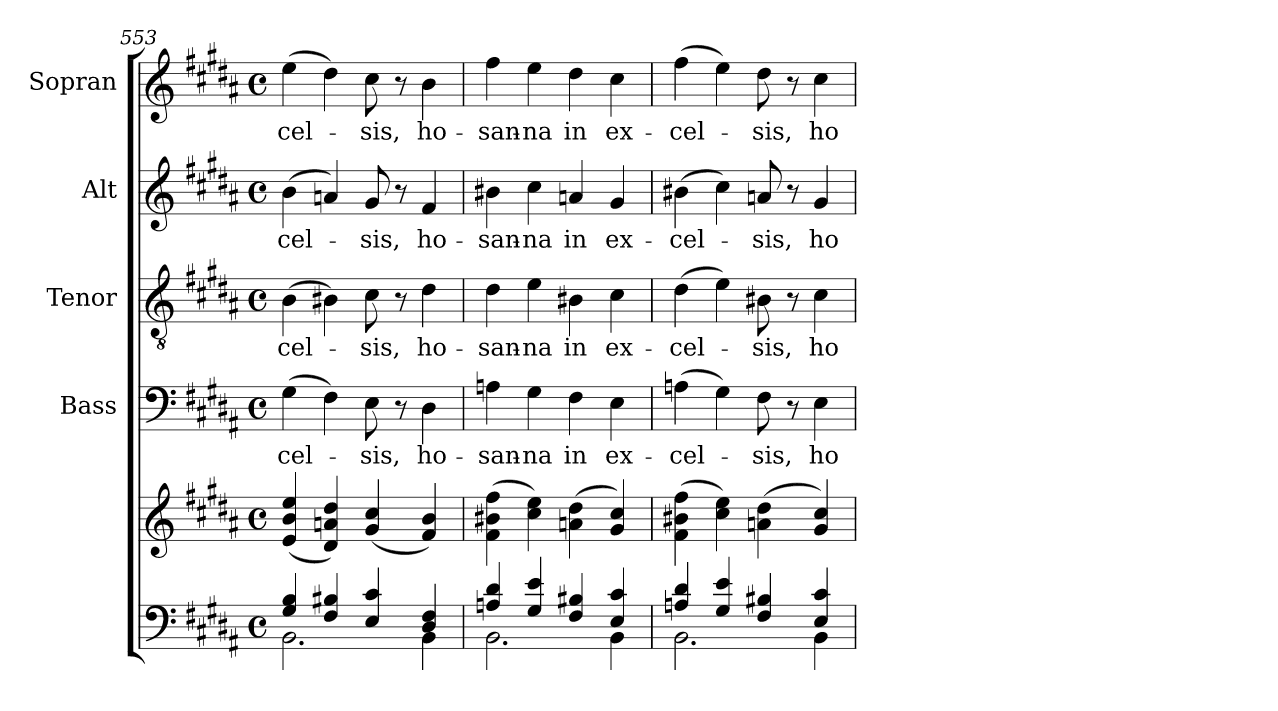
**kern	**kern	**kern	**text	**kern	**text	**kern	**text	**kern	**text
*part5	*part5	*part4	*part4	*part3	*part3	*part2	*part2	*part1	*part1
*staff6	*staff5	*staff4	*staff4	*staff3	*staff3	*staff2	*staff2	*staff1	*staff1
*	*	*I"Bass	*	*I"Tenor	*	*I"Alt	*	*I"Sopran	*
*	*	*I'B.	*	*I'T.	*	*I'A.	*	*I'S.	*
*clefF4	*clefG2	*clefF4	*	*clefGv2	*	*clefG2	*	*clefG2	*
*k[f#c#g#d#a#]	*k[f#c#g#d#a#]	*k[f#c#g#d#a#]	*	*k[f#c#g#d#a#]	*	*k[f#c#g#d#a#]	*	*k[f#c#g#d#a#]	*
*B:	*B:	*B:	*	*B:	*	*B:	*	*B:	*
*M4/4	*M4/4	*M4/4	*	*M4/4	*	*M4/4	*	*M4/4	*
*met(c)	*met(c)	*met(c)	*	*met(c)	*	*met(c)	*	*met(c)	*
=553	=553	=553	=553	=553	=553	=553	=553	=553	=553
*^	*	*	*	*	*	*	*	*	*
!	!	!	!	!LO:LY:b	!	!LO:LY:b	!	!LO:LY:b	!	!LO:LY:b
4G#/ 4B/	2.BB\	(4e/ 4b/ 4ee/	(>4G#\	-cel-	(>4B\	-cel-	(>4b\	-cel-	(>4ee\	-cel-
4F#/ 4B#X/	.	4d#/ 4an/ 4dd#/)	4F#\)	.	4B#X\)	.	4an/)	.	4dd#\)	.
!	!	!	!	!LO:LY:b	!	!LO:LY:b	!	!LO:LY:b	!	!LO:LY:b
4E/ 4c#/	.	(4g#/ 4cc#/	8E\	-sis,	8c#\	-sis,	8g#/	-sis,	8cc#\	-sis,
.	.	.	8r	.	8r	.	8r	.	8r	.
!	!	!	!	!LO:LY:b	!	!LO:LY:b	!	!LO:LY:b	!	!LO:LY:b
4D#/ 4F#/	4BB\	4f#/ 4b/)	4D#\	ho-	4d#\	ho-	4f#/	ho-	4b\	ho-
!!LO:LB:g=z
=554	=554	=554	=554	=554	=554	=554	=554	=554	=554	=554
!	!	!	!	!LO:LY:b	!	!LO:LY:b	!	!LO:LY:b	!	!LO:LY:b
4An/ 4d#/	2.BB\	(>4f#\ 4b#X\ 4ff#\	4An\	-san-	4d#\	-san-	4b#X\	-san-	4ff#\	-san-
!	!	!	!	!LO:LY:b	!	!LO:LY:b	!	!LO:LY:b	!	!LO:LY:b
4G#/ 4e/	.	4cc#\ 4ee\)	4G#\	-na	4e\	-na	4cc#\	-na	4ee\	-na
!	!	!	!	!LO:LY:b	!	!LO:LY:b	!	!LO:LY:b	!	!LO:LY:b
4F#/ 4B#X/	.	(>4an\ 4dd#\	4F#\	in	4B#X\	in	4an/	in	4dd#\	in
!	!	!	!	!LO:LY:b	!	!LO:LY:b	!	!LO:LY:b	!	!LO:LY:b
4E/ 4c#/	4BB\	4g#/ 4cc#/)	4E\	ex-	4c#\	ex-	4g#/	ex-	4cc#\	ex-
=555	=555	=555	=555	=555	=555	=555	=555	=555	=555	=555
!	!	!	!	!LO:LY:b	!	!LO:LY:b	!	!LO:LY:b	!	!LO:LY:b
4An/ 4d#/	2.BB\	(>4f#\ 4b#X\ 4ff#\	(>4An\	-cel-	(>4d#\	-cel-	(>4b#X\	-cel-	(>4ff#\	-cel-
4G#/ 4e/	.	4cc#\ 4ee\)	4G#\)	.	4e\)	.	4cc#\)	.	4ee\)	.
!	!	!	!	!LO:LY:b	!	!LO:LY:b	!	!LO:LY:b	!	!LO:LY:b
4F#/ 4B#X/	.	(>4an\ 4dd#\	8F#\	-sis,	8B#X\	-sis,	8an/	-sis,	8dd#\	-sis,
.	.	.	8r	.	8r	.	8r	.	8r	.
!	!	!	!	!LO:LY:b	!	!LO:LY:b	!	!LO:LY:b	!	!LO:LY:b
4E/ 4c#/	4BB\	4g#/ 4cc#/)	4E\	ho-	4c#\	ho-	4g#/	ho-	4cc#\	ho-
*v	*v	*	*	*	*	*	*	*	*	*
=	=	=	=	=	=	=	=	=	=
*-	*-	*-	*-	*-	*-	*-	*-	*-	*-
